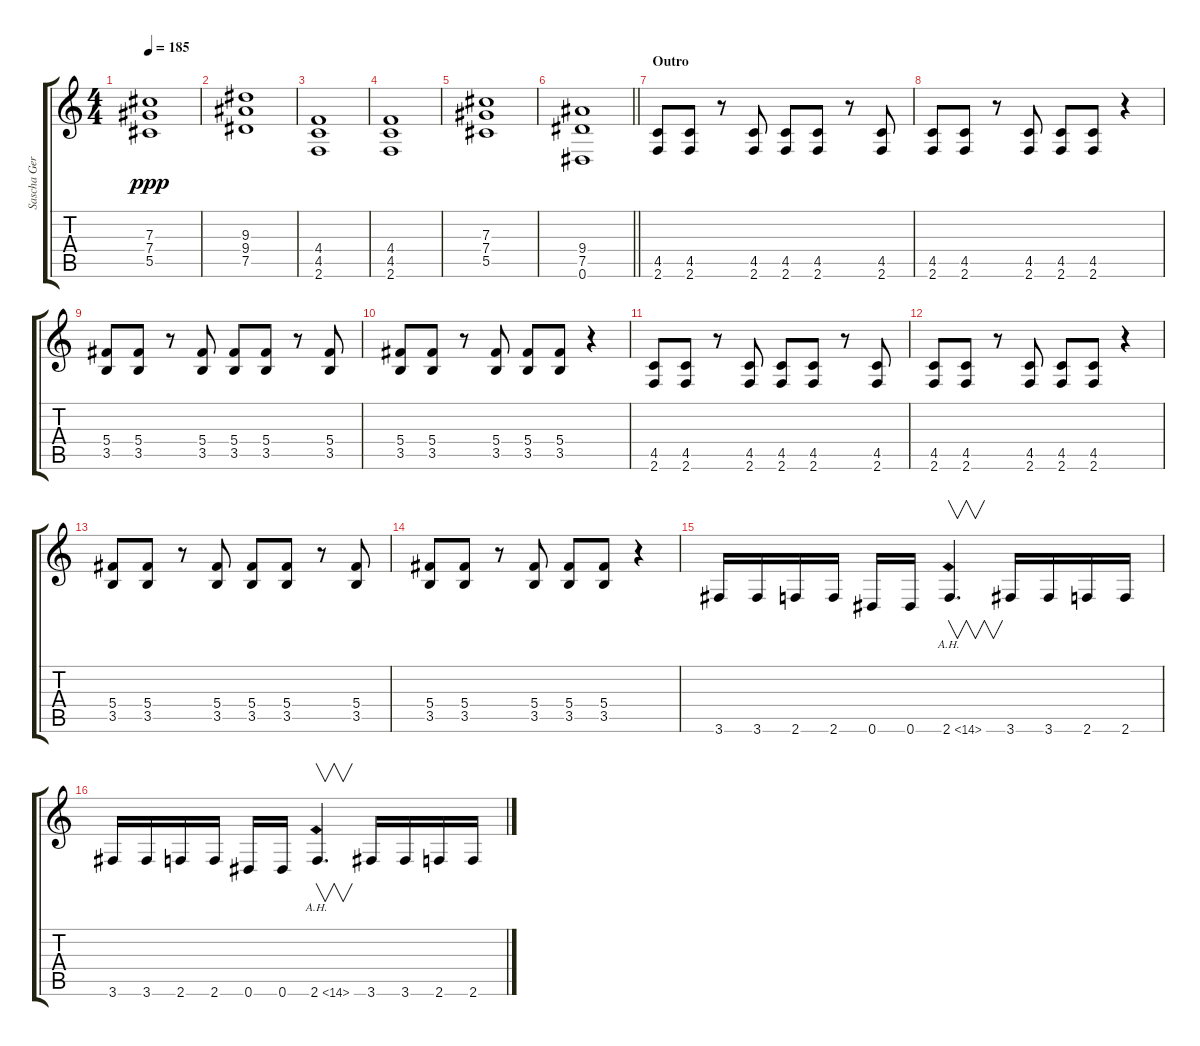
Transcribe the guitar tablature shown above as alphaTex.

\track ("Sascha Gerstner" "Sascha Ger") {instrument distortionguitar}
\staff {score tabs}
\tuning (Eb4 Bb3 Gb3 Db3 Ab2 Eb2) {hide}
\ts (4 4)
\tempo 185
\clef g2
\ks c
(7.3 7.4 5.5).1{dy ppp} |
(9.3 9.4 7.5).1 |
(4.4 4.5 2.6).1 |
(4.4 4.5 2.6).1 |
(7.3 7.4 5.5).1 |
\barLineRight lightlight
(9.4 7.5 0.6).1 |
\section ("" "Outro")
(4.5 2.6).8 (4.5 2.6).8 r.8 (4.5 2.6).8 (4.5 2.6).8 (4.5 2.6).8 r.8 (4.5 2.6).8 |
(4.5 2.6).8 (4.5 2.6).8 r.8 (4.5 2.6).8 (4.5 2.6).8 (4.5 2.6).8 r.4 |
(5.4 3.5).8 (5.4 3.5).8 r.8 (5.4 3.5).8 (5.4 3.5).8 (5.4 3.5).8 r.8 (5.4 3.5).8 |
(5.4 3.5).8 (5.4 3.5).8 r.8 (5.4 3.5).8 (5.4 3.5).8 (5.4 3.5).8 r.4 |
(4.5 2.6).8 (4.5 2.6).8 r.8 (4.5 2.6).8 (4.5 2.6).8 (4.5 2.6).8 r.8 (4.5 2.6).8 |
(4.5 2.6).8 (4.5 2.6).8 r.8 (4.5 2.6).8 (4.5 2.6).8 (4.5 2.6).8 r.4 |
(5.4 3.5).8 (5.4 3.5).8 r.8 (5.4 3.5).8 (5.4 3.5).8 (5.4 3.5).8 r.8 (5.4 3.5).8 |
(5.4 3.5).8 (5.4 3.5).8 r.8 (5.4 3.5).8 (5.4 3.5).8 (5.4 3.5).8 r.4 |
3.6.16 3.6.16 2.6.16 2.6.16 0.6.16 0.6.16 2.6{ah 12}.4{v d} 3.6.16 3.6.16 2.6.16 2.6.16 |
3.6.16 3.6.16 2.6.16 2.6.16 0.6.16 0.6.16 2.6{ah 12}.4{v d} 3.6.16 3.6.16 2.6.16 2.6.16
